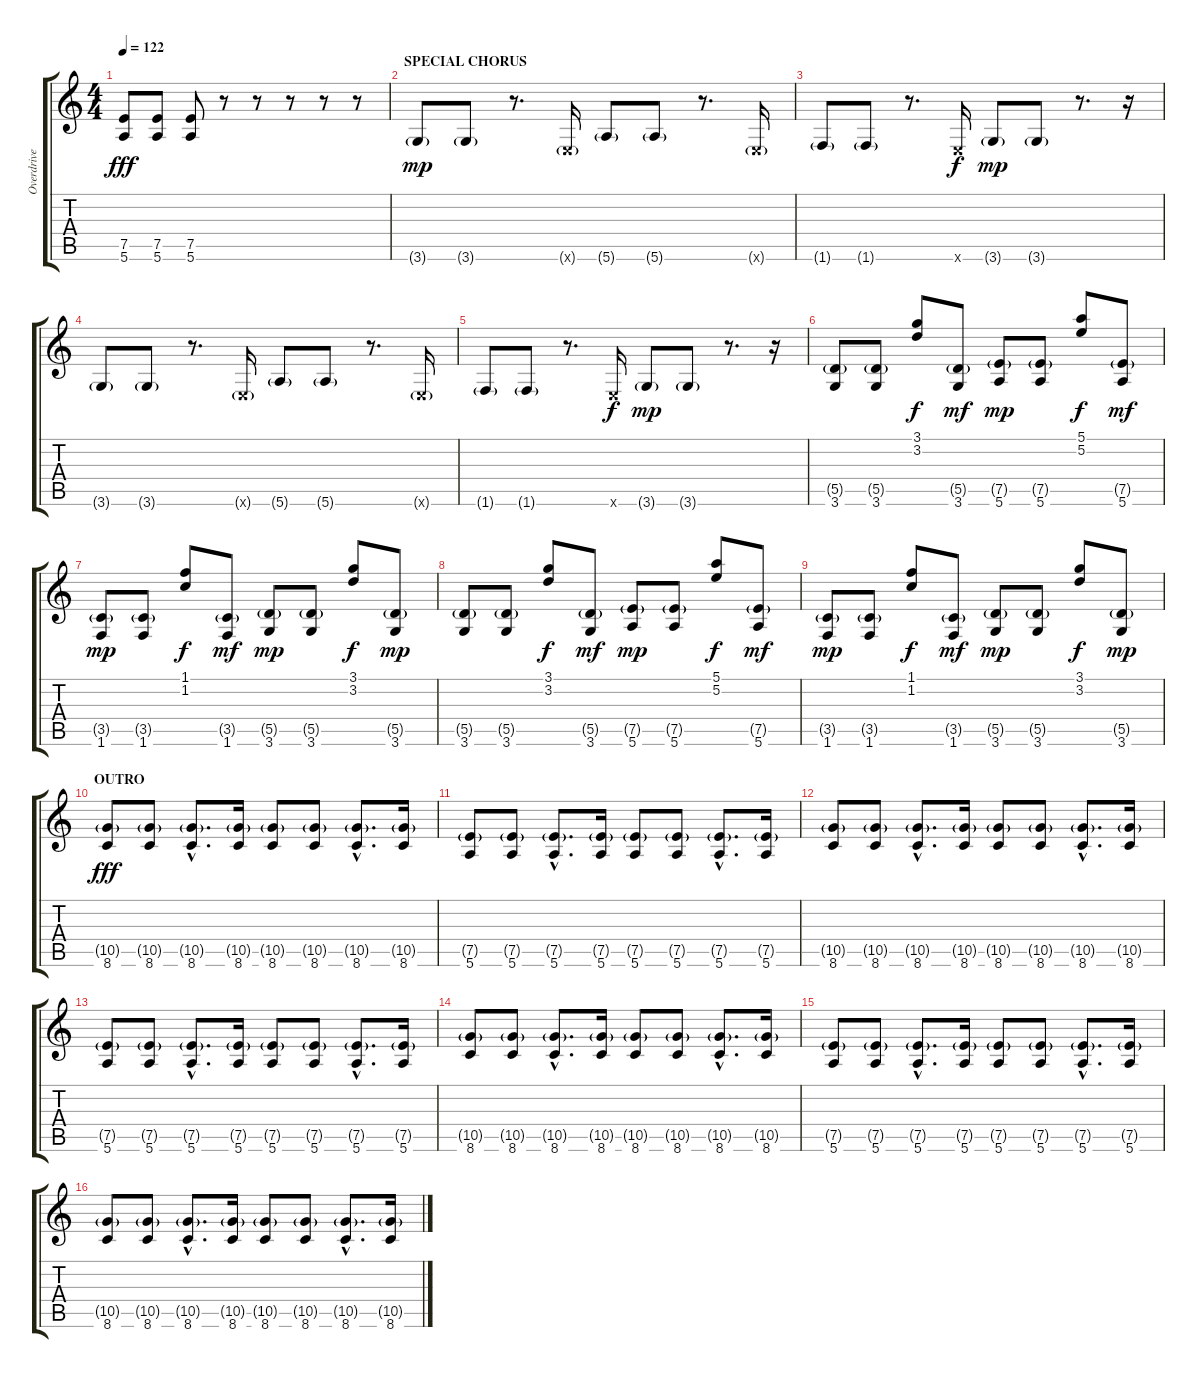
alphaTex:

\track ("Overdrive (Standard Tuning)" "Overdrive ") {instrument overdrivenguitar}
\staff {score tabs}
\tuning (E4 B3 G3 D3 A2 E2) {hide}
\ts (4 4)
\tempo 122
\clef g2
\ks c
(7.5 5.6).8{dy fff} (7.5 5.6).8 (7.5 5.6).8 r.8 r.8 r.8 r.8 r.8 |
\section ("" "SPECIAL CHORUS")
3.6{g}.8{dy mp} 3.6{g}.8 r.8{d} 0.6{g x}.16 5.6{g}.8 5.6{g}.8 r.8{d} 0.6{g x}.16 |
1.6{g}.8 1.6{g}.8 r.8{d} 0.6{x}.16{dy f} 3.6{g}.8{dy mp} 3.6{g}.8 r.8{d} r.16 |
3.6{g}.8 3.6{g}.8 r.8{d} 0.6{g x}.16 5.6{g}.8 5.6{g}.8 r.8{d} 0.6{g x}.16 |
1.6{g}.8 1.6{g}.8 r.8{d} 0.6{x}.16{dy f} 3.6{g}.8{dy mp} 3.6{g}.8 r.8{d} r.16 |
(5.5{g} 3.6).8 (5.5{g} 3.6).8 (3.1 3.2).8{dy f} (5.5{g} 3.6).8{dy mf} (7.5{g} 5.6).8{dy mp} (7.5{g} 5.6).8 (5.1 5.2).8{dy f} (7.5{g} 5.6).8{dy mf} |
(3.5{g} 1.6).8{dy mp} (3.5{g} 1.6).8 (1.1 1.2).8{dy f} (3.5{g} 1.6).8{dy mf} (5.5{g} 3.6).8{dy mp} (5.5{g} 3.6).8 (3.1 3.2).8{dy f} (5.5{g} 3.6).8{dy mp} |
(5.5{g} 3.6).8 (5.5{g} 3.6).8 (3.1 3.2).8{dy f} (5.5{g} 3.6).8{dy mf} (7.5{g} 5.6).8{dy mp} (7.5{g} 5.6).8 (5.1 5.2).8{dy f} (7.5{g} 5.6).8{dy mf} |
(3.5{g} 1.6).8{dy mp} (3.5{g} 1.6).8 (1.1 1.2).8{dy f} (3.5{g} 1.6).8{dy mf} (5.5{g} 3.6).8{dy mp} (5.5{g} 3.6).8 (3.1 3.2).8{dy f} (5.5{g} 3.6).8{dy mp} |
\section ("" "OUTRO")
(10.5{g} 8.6).8{dy fff} (10.5{g} 8.6).8 (10.5{g hac} 8.6{hac}).8{d} (10.5{g} 8.6).16 (10.5{g} 8.6).8 (10.5{g} 8.6).8 (10.5{g hac} 8.6{hac}).8{d} (10.5{g} 8.6).16 |
(7.5{g} 5.6).8 (7.5{g} 5.6).8 (7.5{g hac} 5.6{hac}).8{d} (7.5{g} 5.6).16 (7.5{g} 5.6).8 (7.5{g} 5.6).8 (7.5{g hac} 5.6{hac}).8{d} (7.5{g} 5.6).16 |
(10.5{g} 8.6).8 (10.5{g} 8.6).8 (10.5{g hac} 8.6{hac}).8{d} (10.5{g} 8.6).16 (10.5{g} 8.6).8 (10.5{g} 8.6).8 (10.5{g hac} 8.6{hac}).8{d} (10.5{g} 8.6).16 |
(7.5{g} 5.6).8 (7.5{g} 5.6).8 (7.5{g hac} 5.6{hac}).8{d} (7.5{g} 5.6).16 (7.5{g} 5.6).8 (7.5{g} 5.6).8 (7.5{g hac} 5.6{hac}).8{d} (7.5{g} 5.6).16 |
(10.5{g} 8.6).8 (10.5{g} 8.6).8 (10.5{g hac} 8.6{hac}).8{d} (10.5{g} 8.6).16 (10.5{g} 8.6).8 (10.5{g} 8.6).8 (10.5{g hac} 8.6{hac}).8{d} (10.5{g} 8.6).16 |
(7.5{g} 5.6).8 (7.5{g} 5.6).8 (7.5{g hac} 5.6{hac}).8{d} (7.5{g} 5.6).16 (7.5{g} 5.6).8 (7.5{g} 5.6).8 (7.5{g hac} 5.6{hac}).8{d} (7.5{g} 5.6).16 |
(10.5{g} 8.6).8 (10.5{g} 8.6).8 (10.5{g hac} 8.6{hac}).8{d} (10.5{g} 8.6).16 (10.5{g} 8.6).8 (10.5{g} 8.6).8 (10.5{g hac} 8.6{hac}).8{d} (10.5{g} 8.6).16
